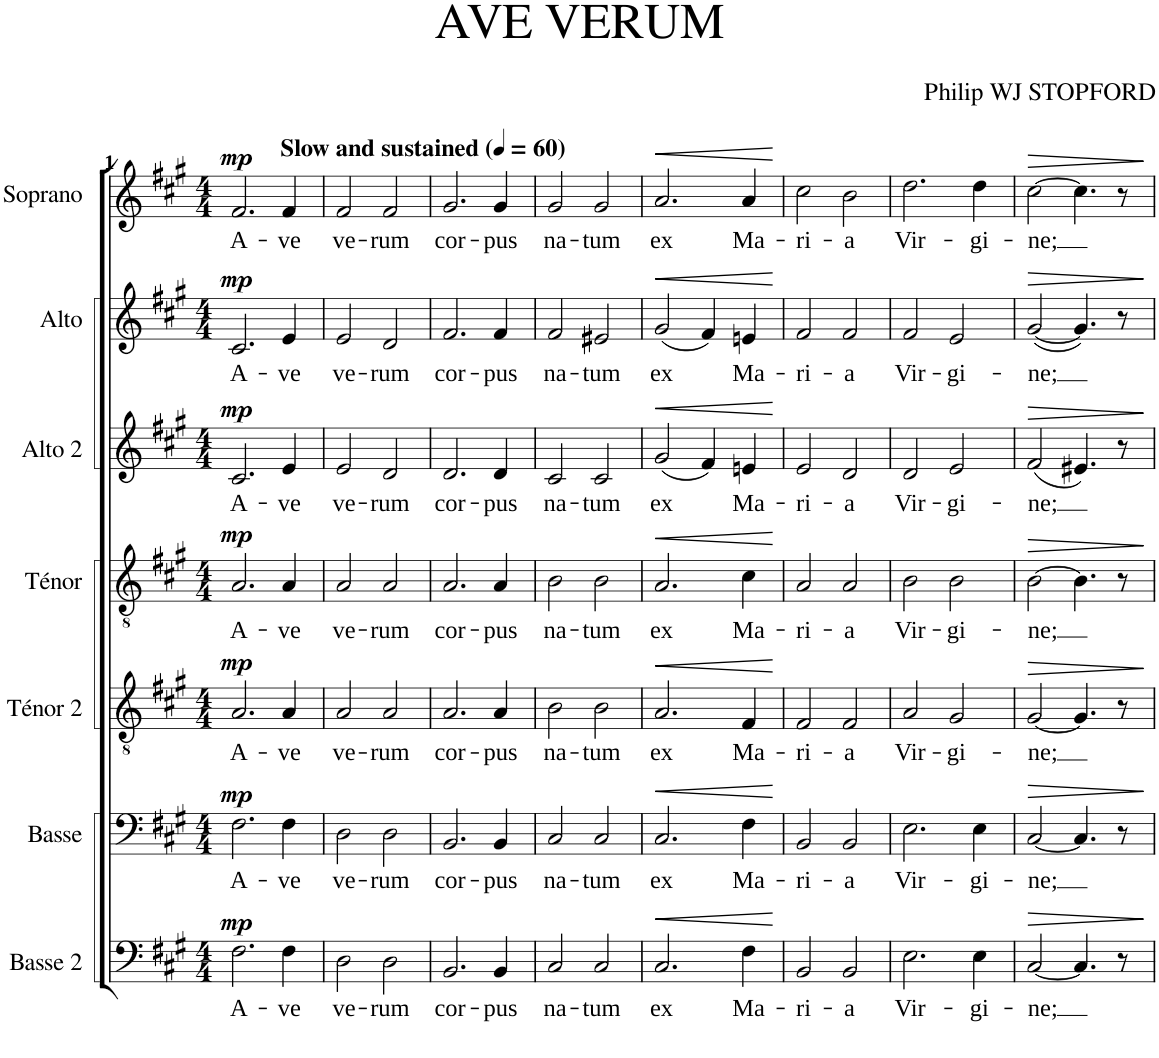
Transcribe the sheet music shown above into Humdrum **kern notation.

**kern	**text	**dynam	**kern	**text	**dynam	**kern	**text	**dynam	**kern	**text	**dynam	**kern	**text	**dynam	**kern	**text	**dynam	**kern	**text	**dynam
*part7	*part7	*part7	*part6	*part6	*part6	*part5	*part5	*part5	*part4	*part4	*part4	*part3	*part3	*part3	*part2	*part2	*part2	*part1	*part1	*part1
*staff7	*staff7	*staff7	*staff6	*staff6	*staff6	*staff5	*staff5	*staff5	*staff4	*staff4	*staff4	*staff3	*staff3	*staff3	*staff2	*staff2	*staff2	*staff1	*staff1	*staff1
*I"Basse 2	*	*	*I"Basse	*	*	*I"Ténor 2	*	*	*I"Ténor	*	*	*I"Alto 2	*	*	*I"Alto	*	*	*I"Soprano	*	*
*I'B2	*	*	*I'B.	*	*	*I'T2	*	*	*I'T.	*	*	*I'A2	*	*	*I'A.	*	*	*I'S.	*	*
*clefF4	*	*	*clefF4	*	*	*clefGv2	*	*	*clefGv2	*	*	*clefG2	*	*	*clefG2	*	*	*clefG2	*	*
*k[f#c#g#]	*	*	*k[f#c#g#]	*	*	*k[f#c#g#]	*	*	*k[f#c#g#]	*	*	*k[f#c#g#]	*	*	*k[f#c#g#]	*	*	*k[f#c#g#]	*	*
*M4/4	*	*	*M4/4	*	*	*M4/4	*	*	*M4/4	*	*	*M4/4	*	*	*M4/4	*	*	*M4/4	*	*
*MM60	*	*	*MM60	*	*	*MM60	*	*	*MM60	*	*	*MM60	*	*	*MM60	*	*	*MM60	*	*
=1	=1	=1	=1	=1	=1	=1	=1	=1	=1	=1	=1	=1	=1	=1	=1	=1	=1	=1	=1	=1
!	!	!	!	!	!	!	!	!	!	!	!	!	!	!	!	!	!	!LO:TX:a:B:t=Slow and sustained	!	!
!	!LO:LY:b	!LO:DY:a	!	!LO:LY:b	!LO:DY:a	!	!LO:LY:b	!LO:DY:a	!	!LO:LY:b	!LO:DY:a	!	!LO:LY:b	!LO:DY:a	!	!LO:LY:b	!LO:DY:a	!	!LO:LY:b	!LO:DY:a
2.F#\	A-	mp	2.F#\	A-	mp	2.A/	A-	mp	2.A/	A-	mp	2.c#/	A-	mp	2.c#/	A-	mp	2.f#/	A-	mp
!	!LO:LY:b	!	!	!LO:LY:b	!	!	!LO:LY:b	!	!	!LO:LY:b	!	!	!LO:LY:b	!	!	!LO:LY:b	!	!	!LO:LY:b	!
4F#\	-ve	.	4F#\	-ve	.	4A/	-ve	.	4A/	-ve	.	4e/	-ve	.	4e/	-ve	.	4f#/	-ve	.
=2	=2	=2	=2	=2	=2	=2	=2	=2	=2	=2	=2	=2	=2	=2	=2	=2	=2	=2	=2	=2
!	!LO:LY:b	!	!	!LO:LY:b	!	!	!LO:LY:b	!	!	!LO:LY:b	!	!	!LO:LY:b	!	!	!LO:LY:b	!	!	!LO:LY:b	!
2D\	ve-	.	2D\	ve-	.	2A/	ve-	.	2A/	ve-	.	2e/	ve-	.	2e/	ve-	.	2f#/	ve-	.
!	!LO:LY:b	!	!	!LO:LY:b	!	!	!LO:LY:b	!	!	!LO:LY:b	!	!	!LO:LY:b	!	!	!LO:LY:b	!	!	!LO:LY:b	!
2E\	-rum	.	2E\	-rum	.	2A/	-rum	.	2A/	-rum	.	2d/	-rum	.	2d/	-rum	.	2f#/	-rum	.
=3	=3	=3	=3	=3	=3	=3	=3	=3	=3	=3	=3	=3	=3	=3	=3	=3	=3	=3	=3	=3
!	!LO:LY:b	!	!	!LO:LY:b	!	!	!LO:LY:b	!	!	!LO:LY:b	!	!	!LO:LY:b	!	!	!LO:LY:b	!	!	!LO:LY:b	!
2.BB/	cor-	.	2.BB/	cor-	.	2.A/	cor-	.	2.A/	cor-	.	2.d/	cor-	.	2.f#/	cor-	.	2.g#/	cor-	.
!	!LO:LY:b	!	!	!LO:LY:b	!	!	!LO:LY:b	!	!	!LO:LY:b	!	!	!LO:LY:b	!	!	!LO:LY:b	!	!	!LO:LY:b	!
4BB/	-pus	.	4BB/	-pus	.	4A/	-pus	.	4A/	-pus	.	4d/	-pus	.	4f#/	-pus	.	4g#/	-pus	.
=4	=4	=4	=4	=4	=4	=4	=4	=4	=4	=4	=4	=4	=4	=4	=4	=4	=4	=4	=4	=4
!	!LO:LY:b	!	!	!LO:LY:b	!	!	!LO:LY:b	!	!	!LO:LY:b	!	!	!LO:LY:b	!	!	!LO:LY:b	!	!	!LO:LY:b	!
2C#/	na-	.	2C#/	na-	.	2B\	na-	.	2B\	na-	.	2c#/	na-	.	2f#/	na-	.	2g#/	na-	.
!	!LO:LY:b	!	!	!LO:LY:b	!	!	!LO:LY:b	!	!	!LO:LY:b	!	!	!LO:LY:b	!	!	!LO:LY:b	!	!	!LO:LY:b	!
2C#/	-tum	.	2C#/	-tum	.	2B\	-tum	.	2B\	-tum	.	2c#/	-tum	.	2e#X/	-tum	.	2g#/	-tum	.
=5	=5	=5	=5	=5	=5	=5	=5	=5	=5	=5	=5	=5	=5	=5	=5	=5	=5	=5	=5	=5
!	!LO:LY:b	!LO:HP:b	!	!LO:LY:b	!LO:HP:b	!	!LO:LY:b	!LO:HP:b	!	!LO:LY:b	!LO:HP:b	!	!LO:LY:b	!LO:HP:b	!	!LO:LY:b	!LO:HP:b	!	!LO:LY:b	!LO:HP:b
2.C#/	ex	<	2.C#/	ex	<	2.A/	ex	<	2.A/	ex	<	(2g#/	ex	<	(2g#/	ex	<	2.a/	ex	<
.	.	.	.	.	.	.	.	.	.	.	.	4f#/)	.	.	4f#/)	.	.	.	.	.
!	!LO:LY:b	!	!	!LO:LY:b	!	!	!LO:LY:b	!	!	!LO:LY:b	!	!	!LO:LY:b	!	!	!LO:LY:b	!	!	!LO:LY:b	!
4F#\	Ma-	.	4F#\	Ma-	.	4F#/	Ma-	.	4c#\	Ma-	.	4en/	Ma-	.	4en/	Ma-	.	4a/	Ma-	.
.	.	[	.	.	[	.	.	[	.	.	[	.	.	[	.	.	[	.	.	[
=6	=6	=6	=6	=6	=6	=6	=6	=6	=6	=6	=6	=6	=6	=6	=6	=6	=6	=6	=6	=6
!	!LO:LY:b	!	!	!LO:LY:b	!	!	!LO:LY:b	!	!	!LO:LY:b	!	!	!LO:LY:b	!	!	!LO:LY:b	!	!	!LO:LY:b	!
2BB/	-ri-	.	2BB/	-ri-	.	2F#/	-ri-	.	2A/	-ri-	.	2e/	-ri-	.	2f#/	-ri-	.	2cc#\	-ri-	.
!	!LO:LY:b	!	!	!LO:LY:b	!	!	!LO:LY:b	!	!	!LO:LY:b	!	!	!LO:LY:b	!	!	!LO:LY:b	!	!	!LO:LY:b	!
2BB/	-a	.	2BB/	-a	.	2F#/	-a	.	2A/	-a	.	2d/	-a	.	2f#/	-a	.	2b\	-a	.
=7	=7	=7	=7	=7	=7	=7	=7	=7	=7	=7	=7	=7	=7	=7	=7	=7	=7	=7	=7	=7
!	!LO:LY:b	!	!	!LO:LY:b	!	!	!LO:LY:b	!	!	!LO:LY:b	!	!	!LO:LY:b	!	!	!LO:LY:b	!	!	!LO:LY:b	!
2.E\	Vir-	.	2.E\	Vir-	.	2A/	Vir-	.	2B\	Vir-	.	2d/	Vir-	.	2f#/	Vir-	.	2.dd\	Vir-	.
!	!	!	!	!	!	!	!LO:LY:b	!	!	!LO:LY:b	!	!	!LO:LY:b	!	!	!LO:LY:b	!	!	!	!
.	.	.	.	.	.	2G#/	-gi-	.	2B\	-gi-	.	2e/	-gi-	.	2e/	-gi-	.	.	.	.
!	!LO:LY:b	!	!	!LO:LY:b	!	!	!	!	!	!	!	!	!	!	!	!	!	!	!LO:LY:b	!
4E\	-gi-	.	4E\	-gi-	.	.	.	.	.	.	.	.	.	.	.	.	.	4dd\	-gi-	.
=8	=8	=8	=8	=8	=8	=8	=8	=8	=8	=8	=8	=8	=8	=8	=8	=8	=8	=8	=8	=8
!	!LO:LY:b	!LO:HP:b	!	!LO:LY:b	!LO:HP:b	!	!LO:LY:b	!LO:HP:b	!	!LO:LY:b	!LO:HP:b	!	!LO:LY:b	!LO:HP:b	!	!LO:LY:b	!LO:HP:b	!	!LO:LY:b	!LO:HP:b
[2C#/	-ne;	>	[2C#/	-ne;	>	[2G#/	-ne;	>	[2B\	-ne;	>	(2f#/	-ne;	>	([2g#/	-ne;	>	[2cc#\	-ne;	>
4.C#/]	.	.	4.C#/]	.	.	4.G#/]	.	.	4.B\]	.	.	4.e#X/)	.	.	4.g#/])	.	.	4.cc#\]	.	.
8r	.	.	8r	.	.	8r	.	.	8r	.	.	8r	.	.	8r	.	.	8r	.	.
.	.	]	.	.	]	.	.	]	.	.	]	.	.	]	.	.	]	.	.	]
=	=	=	=	=	=	=	=	=	=	=	=	=	=	=	=	=	=	=	=	=
*-	*-	*-	*-	*-	*-	*-	*-	*-	*-	*-	*-	*-	*-	*-	*-	*-	*-	*-	*-	*-
